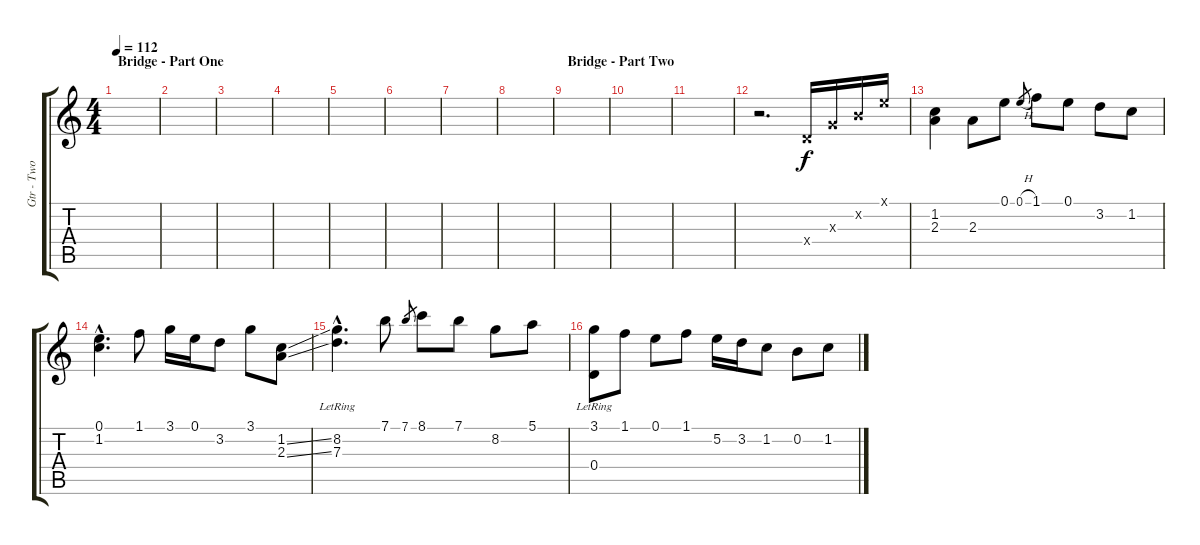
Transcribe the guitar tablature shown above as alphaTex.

\track ("Gtr - Two" "Gtr - Two") {instrument distortionguitar}
\staff {score tabs}
\tuning (E4 B3 G3 D3 A2 E2) {hide}
\ts (4 4)
\section ("" "Bridge - Part One")
\tempo 112
\clef g2
\ks c
|
|
|
|
|
|
|
|
\section ("" "Bridge - Part Two")
|
|
|
r.2{d} 0.4{x}.16 0.3{x}.16 0.2{x}.16 0.1{x}.16 |
(1.2 2.3).4 2.3.8 0.1.8 0.1{h}.8{gr} 1.1.8 0.1.8 3.2.8 1.2.8 |
(0.1{hac} 1.2{hac}).4{d} 1.1.8 3.1.16 0.1.16 3.2.8 3.1.8 (1.2{ss} 2.3{ss}).8 |
(8.2{hac} 7.3{hac lr}).4{d} 7.1.8 7.1.8{gr} 8.1.8 7.1.8 8.2.8 5.1.8 |
(3.1 0.4{lr}).8 1.1.8 0.1.8 1.1.8 5.2.16 3.2.16 1.2.8 0.2.8 1.2.8
